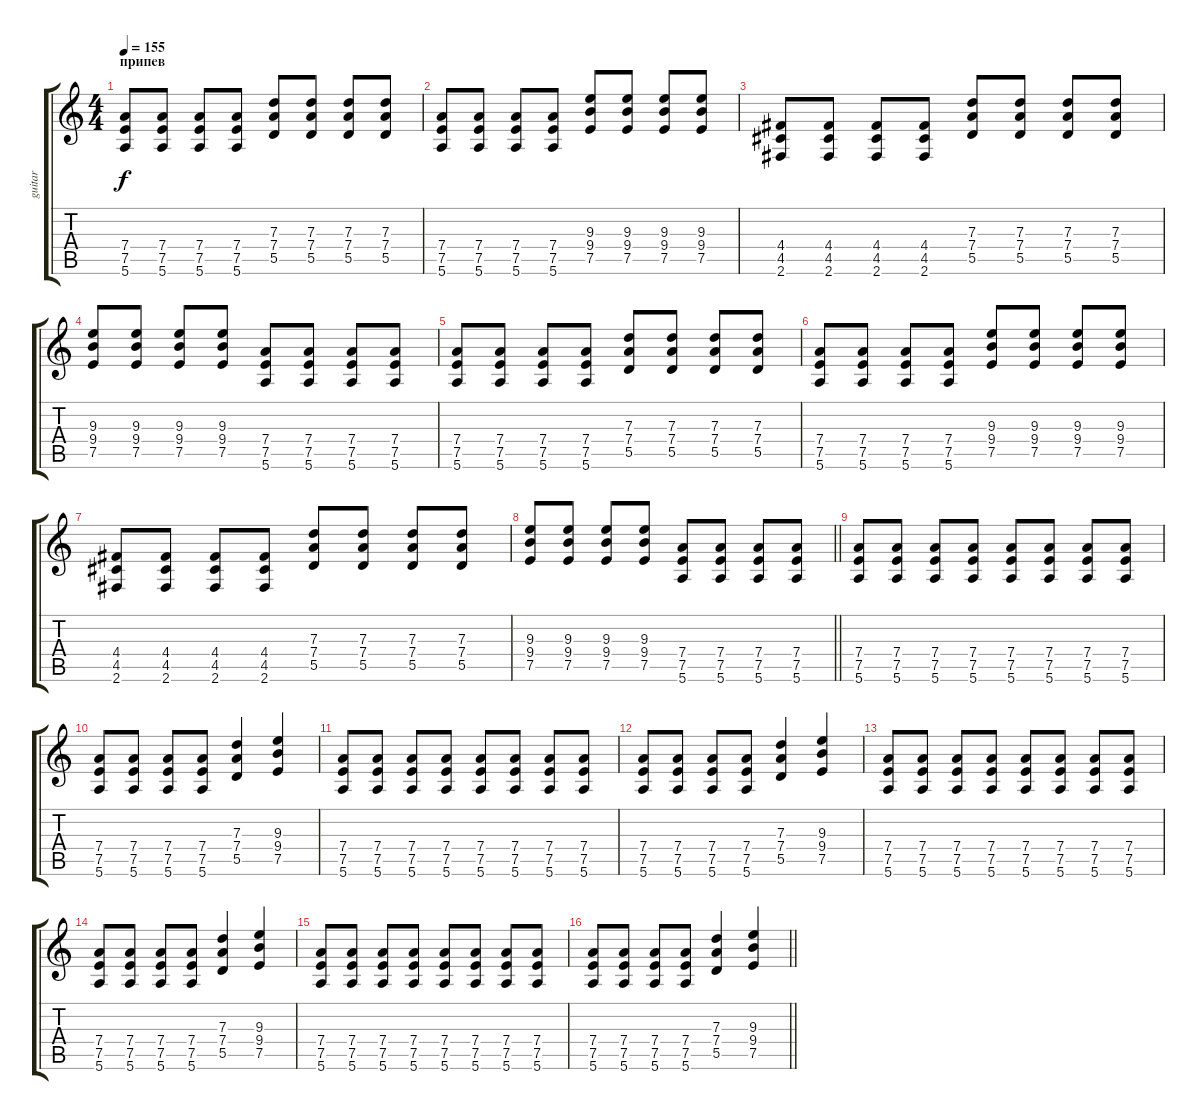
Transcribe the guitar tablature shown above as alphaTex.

\track ("guitar" "guitar") {instrument electricguitarjazz}
\staff {score tabs}
\tuning (E4 B3 G3 D3 A2 E2) {hide}
\ts (4 4)
\section ("" "припев")
\tempo 155
\clef g2
\ks c
(7.4 7.5 5.6).8{dy f} (7.4 7.5 5.6).8 (7.4 7.5 5.6).8 (7.4 7.5 5.6).8 (7.3 7.4 5.5).8 (7.3 7.4 5.5).8 (7.3 7.4 5.5).8 (7.3 7.4 5.5).8 |
(7.4 7.5 5.6).8 (7.4 7.5 5.6).8 (7.4 7.5 5.6).8 (7.4 7.5 5.6).8 (9.3 9.4 7.5).8 (9.3 9.4 7.5).8 (9.3 9.4 7.5).8 (9.3 9.4 7.5).8 |
(4.4 4.5 2.6).8 (4.4 4.5 2.6).8 (4.4 4.5 2.6).8 (4.4 4.5 2.6).8 (7.3 7.4 5.5).8 (7.3 7.4 5.5).8 (7.3 7.4 5.5).8 (7.3 7.4 5.5).8 |
(9.3 9.4 7.5).8 (9.3 9.4 7.5).8 (9.3 9.4 7.5).8 (9.3 9.4 7.5).8 (7.4 7.5 5.6).8 (7.4 7.5 5.6).8 (7.4 7.5 5.6).8 (7.4 7.5 5.6).8 |
(7.4 7.5 5.6).8 (7.4 7.5 5.6).8 (7.4 7.5 5.6).8 (7.4 7.5 5.6).8 (7.3 7.4 5.5).8 (7.3 7.4 5.5).8 (7.3 7.4 5.5).8 (7.3 7.4 5.5).8 |
(7.4 7.5 5.6).8 (7.4 7.5 5.6).8 (7.4 7.5 5.6).8 (7.4 7.5 5.6).8 (9.3 9.4 7.5).8 (9.3 9.4 7.5).8 (9.3 9.4 7.5).8 (9.3 9.4 7.5).8 |
(4.4 4.5 2.6).8 (4.4 4.5 2.6).8 (4.4 4.5 2.6).8 (4.4 4.5 2.6).8 (7.3 7.4 5.5).8 (7.3 7.4 5.5).8 (7.3 7.4 5.5).8 (7.3 7.4 5.5).8 |
\barLineRight lightlight
(9.3 9.4 7.5).8 (9.3 9.4 7.5).8 (9.3 9.4 7.5).8 (9.3 9.4 7.5).8 (7.4 7.5 5.6).8 (7.4 7.5 5.6).8 (7.4 7.5 5.6).8 (7.4 7.5 5.6).8 |
\section ("" "")
(7.4 7.5 5.6).8 (7.4 7.5 5.6).8 (7.4 7.5 5.6).8 (7.4 7.5 5.6).8 (7.4 7.5 5.6).8 (7.4 7.5 5.6).8 (7.4 7.5 5.6).8 (7.4 7.5 5.6).8 |
(7.4 7.5 5.6).8 (7.4 7.5 5.6).8 (7.4 7.5 5.6).8 (7.4 7.5 5.6).8 (7.3 7.4 5.5).4 (9.3 9.4 7.5).4 |
(7.4 7.5 5.6).8 (7.4 7.5 5.6).8 (7.4 7.5 5.6).8 (7.4 7.5 5.6).8 (7.4 7.5 5.6).8 (7.4 7.5 5.6).8 (7.4 7.5 5.6).8 (7.4 7.5 5.6).8 |
(7.4 7.5 5.6).8 (7.4 7.5 5.6).8 (7.4 7.5 5.6).8 (7.4 7.5 5.6).8 (7.3 7.4 5.5).4 (9.3 9.4 7.5).4 |
(7.4 7.5 5.6).8 (7.4 7.5 5.6).8 (7.4 7.5 5.6).8 (7.4 7.5 5.6).8 (7.4 7.5 5.6).8 (7.4 7.5 5.6).8 (7.4 7.5 5.6).8 (7.4 7.5 5.6).8 |
(7.4 7.5 5.6).8 (7.4 7.5 5.6).8 (7.4 7.5 5.6).8 (7.4 7.5 5.6).8 (7.3 7.4 5.5).4 (9.3 9.4 7.5).4 |
(7.4 7.5 5.6).8 (7.4 7.5 5.6).8 (7.4 7.5 5.6).8 (7.4 7.5 5.6).8 (7.4 7.5 5.6).8 (7.4 7.5 5.6).8 (7.4 7.5 5.6).8 (7.4 7.5 5.6).8 |
\barLineRight lightlight
(7.4 7.5 5.6).8 (7.4 7.5 5.6).8 (7.4 7.5 5.6).8 (7.4 7.5 5.6).8 (7.3 7.4 5.5).4 (9.3 9.4 7.5).4
